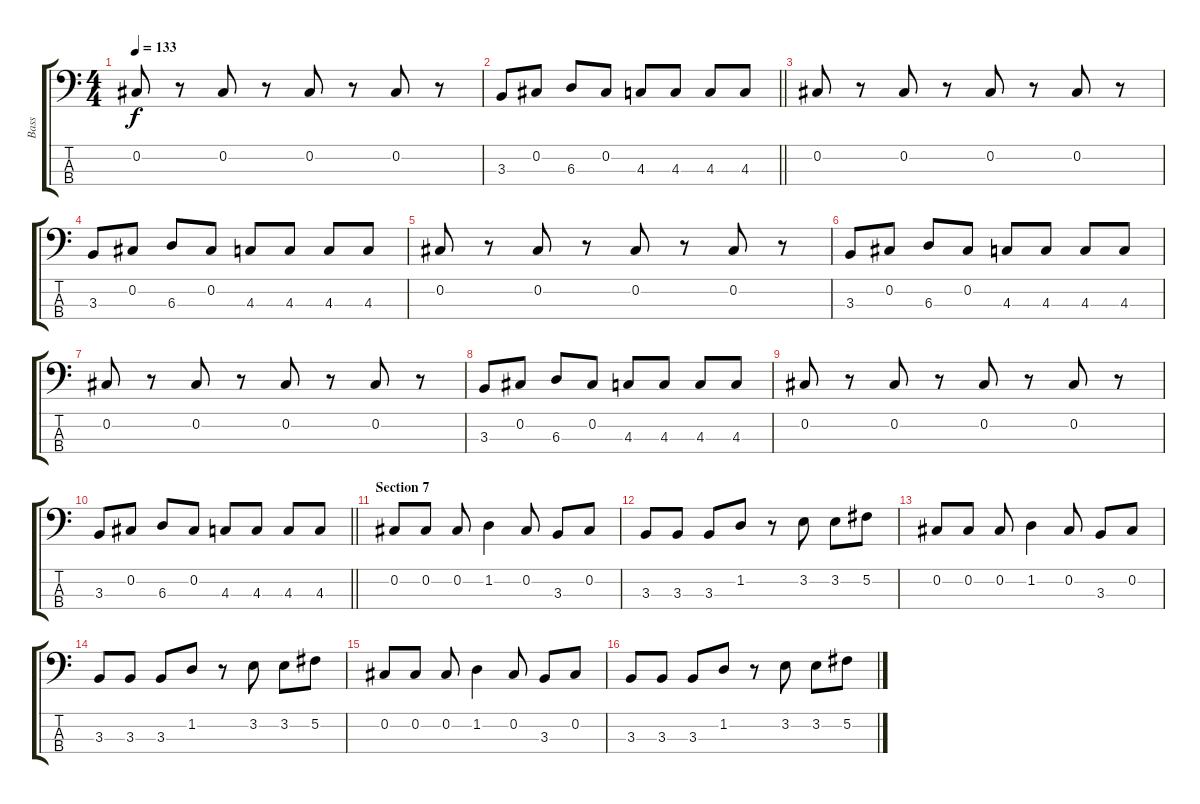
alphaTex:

\track ("Bass" "Bass") {instrument electricbassfinger}
\staff {score tabs}
\tuning (Gb2 Db2 Ab1 Eb1) {hide}
\ts (4 4)
\tempo 133
\clef f4
\ks c
0.2.8{dy f} r.8 0.2.8 r.8 0.2.8 r.8 0.2.8 r.8 |
\barLineRight lightlight
3.3.8 0.2.8 6.3.8 0.2.8 4.3.8 4.3.8 4.3.8 4.3.8 |
0.2.8{volume 12} r.8 0.2.8 r.8 0.2.8 r.8 0.2.8 r.8 |
3.3.8 0.2.8 6.3.8 0.2.8 4.3.8 4.3.8 4.3.8 4.3.8 |
0.2.8 r.8 0.2.8 r.8 0.2.8 r.8 0.2.8 r.8 |
3.3.8 0.2.8 6.3.8 0.2.8 4.3.8 4.3.8 4.3.8 4.3.8 |
0.2.8 r.8 0.2.8 r.8 0.2.8 r.8 0.2.8 r.8 |
3.3.8 0.2.8 6.3.8 0.2.8 4.3.8 4.3.8 4.3.8 4.3.8 |
0.2.8 r.8 0.2.8 r.8 0.2.8 r.8 0.2.8 r.8 |
\barLineRight lightlight
3.3.8 0.2.8 6.3.8 0.2.8 4.3.8 4.3.8 4.3.8 4.3.8 |
\section ("" "Section 7")
0.2.8 0.2.8 0.2.8 1.2.4 0.2.8 3.3.8 0.2.8 |
3.3.8 3.3.8 3.3.8 1.2.8 r.8 3.2.8 3.2.8 5.2.8 |
0.2.8 0.2.8 0.2.8 1.2.4 0.2.8 3.3.8 0.2.8 |
3.3.8 3.3.8 3.3.8 1.2.8 r.8 3.2.8 3.2.8 5.2.8 |
0.2.8 0.2.8 0.2.8 1.2.4 0.2.8 3.3.8 0.2.8 |
3.3.8 3.3.8 3.3.8 1.2.8 r.8 3.2.8 3.2.8 5.2.8
